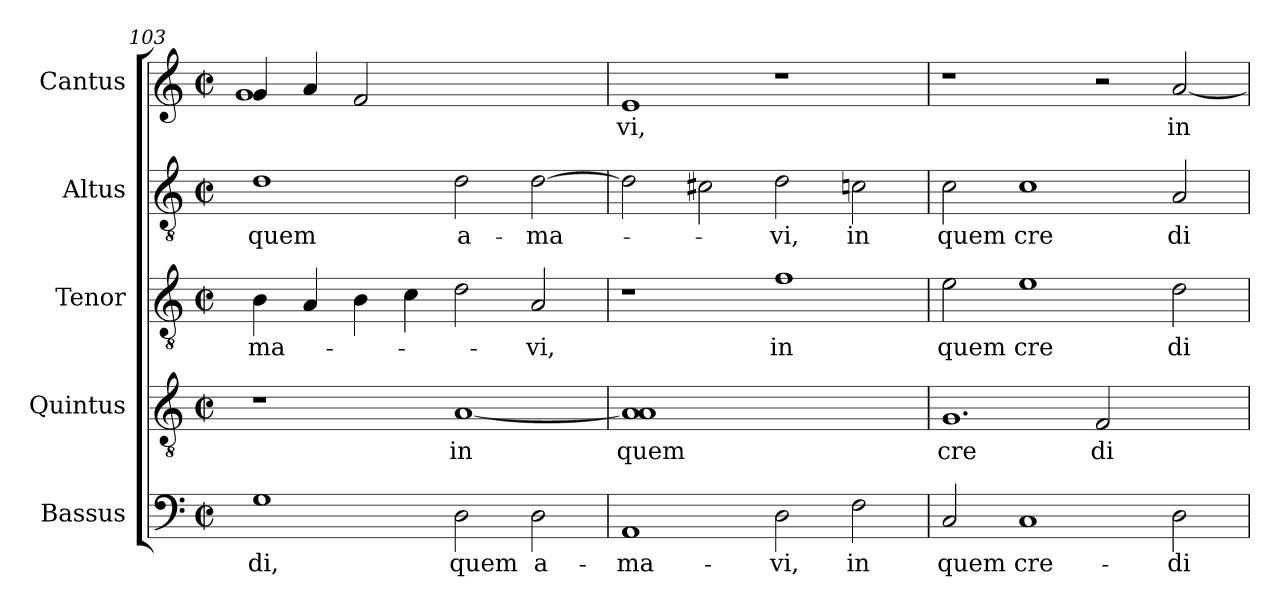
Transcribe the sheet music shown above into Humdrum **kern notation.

**kern	**text	**kern	**text	**kern	**text	**kern	**text	**kern	**text
*part5	*part5	*part4	*part4	*part3	*part3	*part2	*part2	*part1	*part1
*staff5	*staff5	*staff4	*staff4	*staff3	*staff3	*staff2	*staff2	*staff1	*staff1
*I"Bassus	*	*I"Quintus	*	*I"Tenor	*	*I"Altus	*	*I"Cantus	*
*clefF4	*	*clefGv2	*	*clefGv2	*	*clefGv2	*	*clefG2	*
*	*	*	*	*k[]	*	*	*	*k[]	*
*	*	*	*	*C:	*	*	*	*C:	*
*M2/2	*	*M2/2	*	*M2/2	*	*M2/2	*	*M2/2	*
*met(c|)	*	*met(c|)	*	*met(c|)	*	*met(c|)	*	*met(c|)	*
=103	=103	=103	=103	=103	=103	=103	=103	=103	=103
!	!LO:LY:b:cj	!	!	!	!LO:LY:b	!	!LO:LY:b:cj	!	!
*	*	*	*	*	*	*	*	*^	*
1G	-di,	1r	.	4B\	-ma-	1d	quem	4g/	1g	.
.	.	.	.	4A/	.	.	.	4a/	.	.
.	.	.	.	4B\	.	.	.	2f/	.	.
.	.	.	.	4c\	.	.	.	.	.	.
!	!LO:LY:b:cj	!	!LO:LY:b:cj	!	!	!	!LO:LY:b:cj	!	!	!
2D\	quem	[<1A	in	2d\	.	2d\	a-	1ryy	1ryy	.
!	!LO:LY:b:cj	!	!	!	!LO:LY:b:cj	!	!LO:LY:b	!	!	!
2D\	a-	.	.	2A/	-vi,	[>2d\	-ma-	.	.	.
*	*	*	*	*	*	*	*	*v	*v	*
=104	=104	=104	=104	=104	=104	=104	=104	=104	=104
!	!LO:LY:b:cj	!	!LO:LY:b:cj	!	!	!	!	!	!LO:LY:b:cj
1AA	-ma-	1A] 1A	quem	1r	.	2d\]	.	1e	-vi,
.	.	.	.	.	.	2c#X\	.	.	.
!	!LO:LY:b:cj	!	!	!	!LO:LY:b:cj	!	!LO:LY:b:cj	!	!
2D\	-vi,	1ryy	.	1f	in	2d\	-vi,	1r	.
!	!LO:LY:b:cj	!	!	!	!	!	!LO:LY:b:cj	!	!
2F\	in	.	.	.	.	2cn\	in	.	.
!!LO:PB:g=z
=105	=105	=105	=105	=105	=105	=105	=105	=105	=105
!	!LO:LY:b:cj	!LO:N:vis=1.	!LO:LY:b:cj	!	!LO:LY:b:cj	!	!LO:LY:b:cj	!	!
2C/	quem	1G	cre	2e\	quem	2c\	quem	1r	.
!	!LO:LY:b:cj	!	!	!	!LO:LY:b:cj	!	!LO:LY:b:cj	!	!
1C	cre-	.	.	1e	cre	1c	cre	.	.
!	!	!	!LO:LY:b:cj	!	!	!	!	!	!
.	.	2F/	di	.	.	.	.	2r	.
!	!LO:LY:b:cj	!	!	!	!LO:LY:b:cj	!	!LO:LY:b:cj	!	!LO:LY:b:cj
2D\	-di-	2ryy	.	2d\	di	2A/	di	[<2a/	in
=	=	=	=	=	=	=	=	=	=
*-	*-	*-	*-	*-	*-	*-	*-	*-	*-
